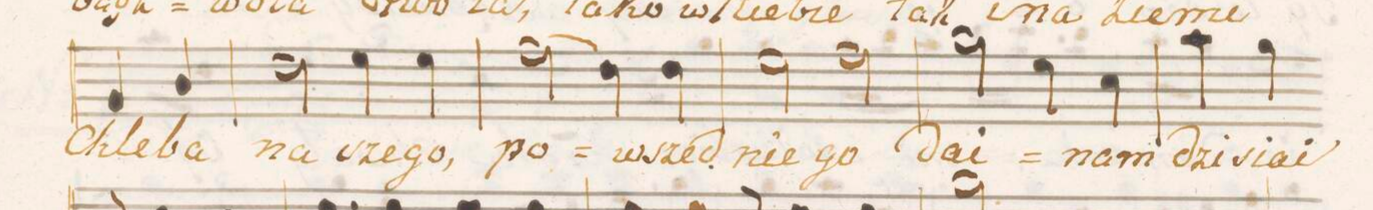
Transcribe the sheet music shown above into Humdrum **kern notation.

**kern	**text	**dynam
*I"Soprano.	*	*
*clefC1	*	*
*k[b-e-a-d-]	*	*
*met(C.)	*	*
*M4/4	*	*
4e-/	chle-	.
4g/	-ba	.
=24	=24	=24
2b-\	na-	.
4cc\	-sze-	.
4cc\	-go,	.
=25	=25	=25
(>2dd-\	po-	.
4b-\)	.	.
4b-\	-wszed-	.
=26	=26	=26
2cc\	-nie-	.
2dd-\	-go	.
=27	=27	=27
2ee-\	dai	.
4cc\	.	.
4a-\	nam	.
=28	=28	=28
4ff\	dzi-	.
4ee-\	-siai	.
*-	*-	*-
